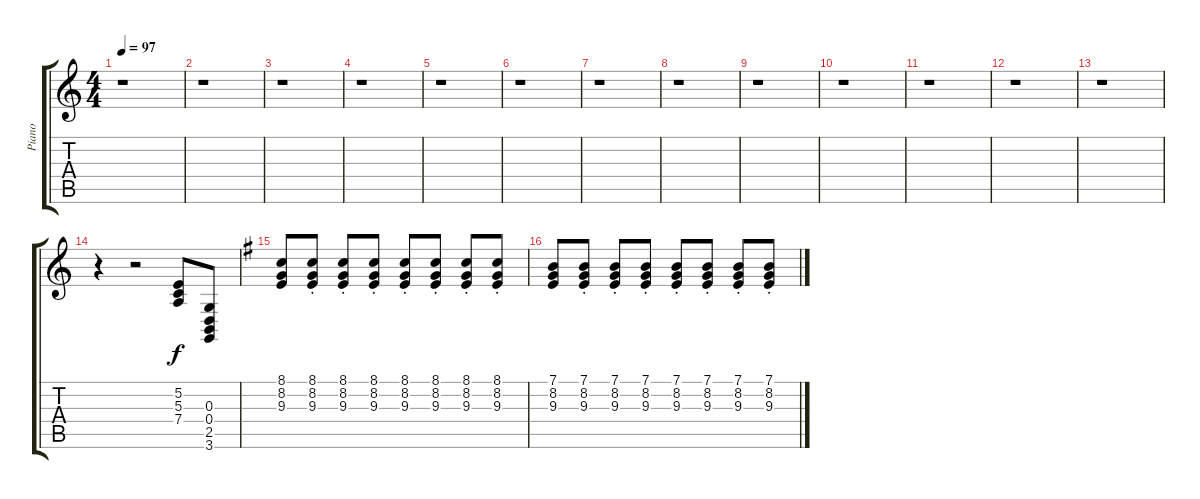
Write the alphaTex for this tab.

\track ("Piano" "Piano") {instrument acousticgrandpiano}
\staff {score tabs}
\tuning (E4 B3 G3 D3 A2 E2) {hide}
\ts (4 4)
\tempo 97
\clef g2
\ks c
r.1{dy f} |
r.1 |
r.1 |
r.1 |
r.1 |
r.1 |
r.1 |
r.1 |
r.1 |
r.1 |
r.1 |
r.1 |
r.1 |
r.4 r.2 (5.2 5.3 7.4).8 (0.3 0.4 2.5 3.6).8 |
\ks g
(8.1 8.2 9.3).8 (8.1{st} 8.2{st} 9.3{st}).8 (8.1{st} 8.2{st} 9.3{st}).8 (8.1{st} 8.2{st} 9.3{st}).8 (8.1{st} 8.2{st} 9.3{st}).8 (8.1{st} 8.2{st} 9.3{st}).8 (8.1{st} 8.2{st} 9.3{st}).8 (8.1{st} 8.2{st} 9.3{st}).8 |
(7.1 8.2 9.3).8 (7.1{st} 8.2{st} 9.3{st}).8 (7.1{st} 8.2{st} 9.3{st}).8 (7.1{st} 8.2{st} 9.3{st}).8 (7.1{st} 8.2{st} 9.3{st}).8 (7.1{st} 8.2{st} 9.3{st}).8 (7.1{st} 8.2{st} 9.3{st}).8 (7.1{st} 8.2{st} 9.3{st}).8
